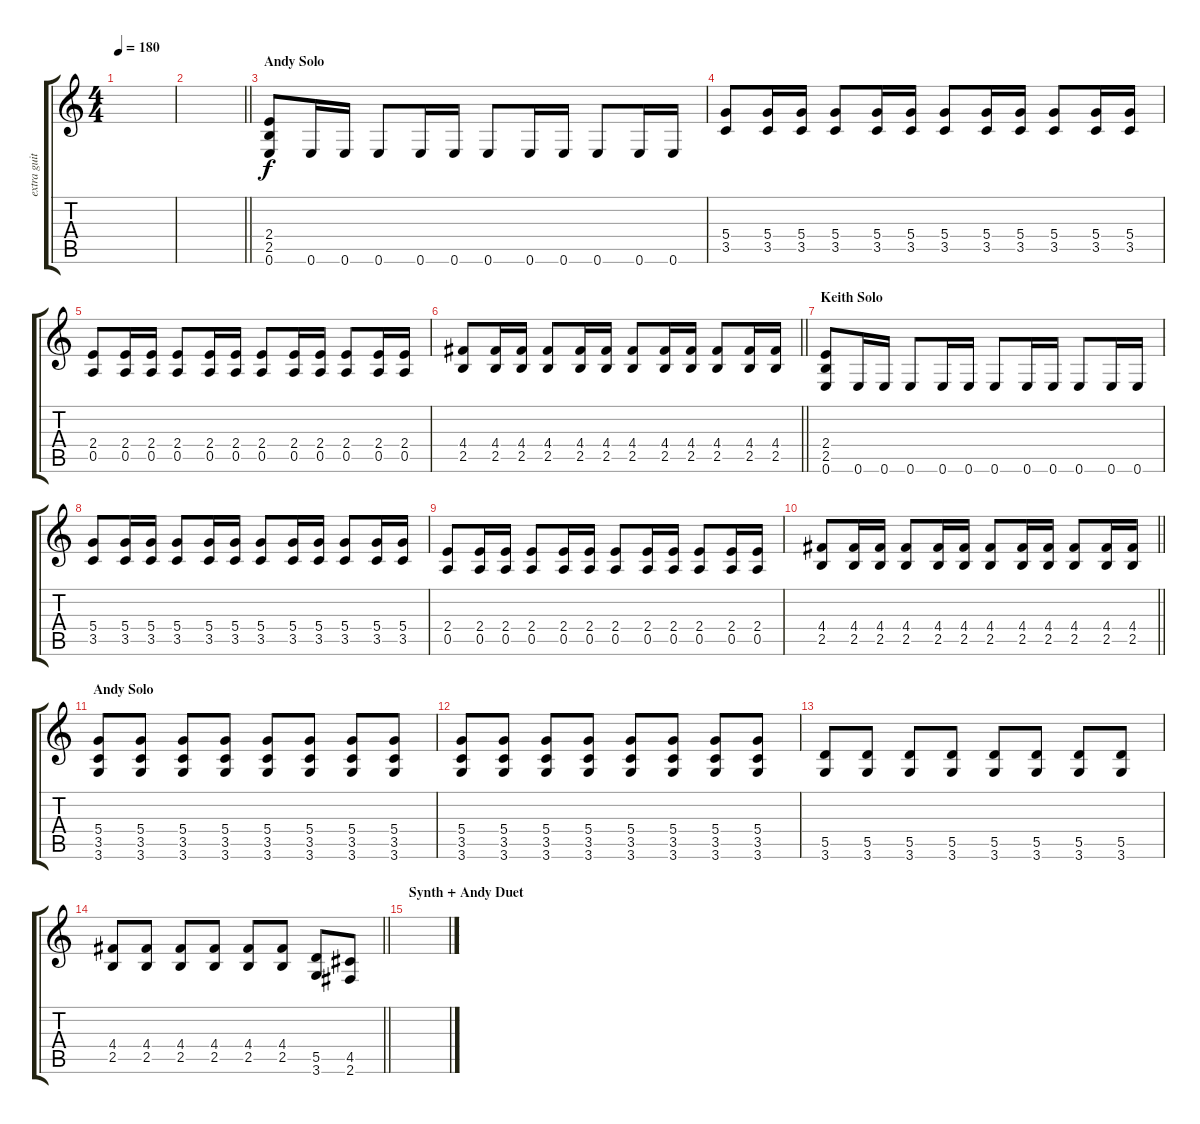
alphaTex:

\track ("extra guitar" "extra guit") {instrument distortionguitar}
\staff {score tabs}
\tuning (E4 B3 G3 D3 A2 E2) {hide}
\ts (4 4)
\tempo 180
\clef g2
\ks c
|
\barLineRight lightlight
|
\section ("" "Andy Solo")
(2.4 2.5 0.6).8 0.6.16 0.6.16 0.6.8 0.6.16 0.6.16 0.6.8 0.6.16 0.6.16 0.6.8 0.6.16 0.6.16 |
(5.4 3.5).8 (5.4 3.5).16 (5.4 3.5).16 (5.4 3.5).8 (5.4 3.5).16 (5.4 3.5).16 (5.4 3.5).8 (5.4 3.5).16 (5.4 3.5).16 (5.4 3.5).8 (5.4 3.5).16 (5.4 3.5).16 |
(2.4 0.5).8 (2.4 0.5).16 (2.4 0.5).16 (2.4 0.5).8 (2.4 0.5).16 (2.4 0.5).16 (2.4 0.5).8 (2.4 0.5).16 (2.4 0.5).16 (2.4 0.5).8 (2.4 0.5).16 (2.4 0.5).16 |
\barLineRight lightlight
(4.4 2.5).8 (4.4 2.5).16 (4.4 2.5).16 (4.4 2.5).8 (4.4 2.5).16 (4.4 2.5).16 (4.4 2.5).8 (4.4 2.5).16 (4.4 2.5).16 (4.4 2.5).8 (4.4 2.5).16 (4.4 2.5).16 |
\section ("" "Keith Solo")
(2.4 2.5 0.6).8 0.6.16 0.6.16 0.6.8 0.6.16 0.6.16 0.6.8 0.6.16 0.6.16 0.6.8 0.6.16 0.6.16 |
(5.4 3.5).8 (5.4 3.5).16 (5.4 3.5).16 (5.4 3.5).8 (5.4 3.5).16 (5.4 3.5).16 (5.4 3.5).8 (5.4 3.5).16 (5.4 3.5).16 (5.4 3.5).8 (5.4 3.5).16 (5.4 3.5).16 |
(2.4 0.5).8 (2.4 0.5).16 (2.4 0.5).16 (2.4 0.5).8 (2.4 0.5).16 (2.4 0.5).16 (2.4 0.5).8 (2.4 0.5).16 (2.4 0.5).16 (2.4 0.5).8 (2.4 0.5).16 (2.4 0.5).16 |
\barLineRight lightlight
(4.4 2.5).8 (4.4 2.5).16 (4.4 2.5).16 (4.4 2.5).8 (4.4 2.5).16 (4.4 2.5).16 (4.4 2.5).8 (4.4 2.5).16 (4.4 2.5).16 (4.4 2.5).8 (4.4 2.5).16 (4.4 2.5).16 |
\section ("" "Andy Solo")
(5.4 3.5 3.6).8 (5.4 3.5 3.6).8 (5.4 3.5 3.6).8 (5.4 3.5 3.6).8 (5.4 3.5 3.6).8 (5.4 3.5 3.6).8 (5.4 3.5 3.6).8 (5.4 3.5 3.6).8 |
(5.4 3.5 3.6).8 (5.4 3.5 3.6).8 (5.4 3.5 3.6).8 (5.4 3.5 3.6).8 (5.4 3.5 3.6).8 (5.4 3.5 3.6).8 (5.4 3.5 3.6).8 (5.4 3.5 3.6).8 |
(5.5 3.6).8 (5.5 3.6).8 (5.5 3.6).8 (5.5 3.6).8 (5.5 3.6).8 (5.5 3.6).8 (5.5 3.6).8 (5.5 3.6).8 |
\barLineRight lightlight
(4.4 2.5).8 (4.4 2.5).8 (4.4 2.5).8 (4.4 2.5).8 (4.4 2.5).8 (4.4 2.5).8 (5.5 3.6).8 (4.5 2.6).8 |
\section ("" "Synth + Andy Duet")
